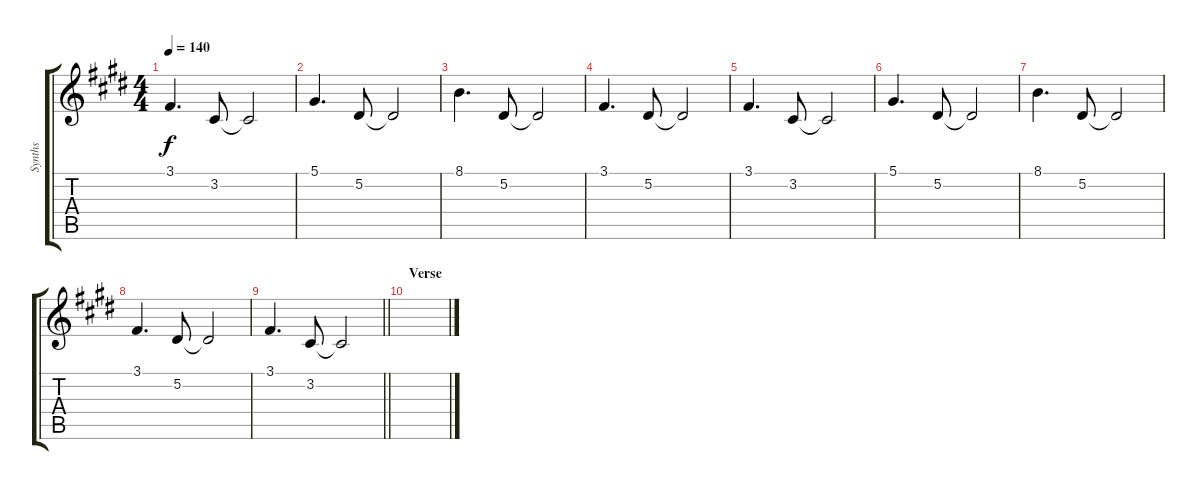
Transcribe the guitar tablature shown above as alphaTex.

\track ("Synths" "Synths") {instrument lead1square bank 1}
\staff {score tabs}
\tuning (Eb4 Bb3 Gb3 Db3 Ab2 Db2) {hide}
\ts (4 4)
\tempo 140
\clef g2
\ks e
3.1.4{d dy f} 3.2.8 3.2{t}.2 |
5.1.4{d} 5.2.8 5.2{t}.2 |
8.1.4{d} 5.2.8 5.2{t}.2 |
3.1.4{d} 5.2.8 5.2{t}.2 |
3.1.4{d} 3.2.8 3.2{t}.2 |
5.1.4{d} 5.2.8 5.2{t}.2 |
8.1.4{d} 5.2.8 5.2{t}.2 |
3.1.4{d} 5.2.8 5.2{t}.2 |
\barLineRight lightlight
3.1.4{d} 3.2.8 3.2{t}.2 |
\section ("" "Verse")
